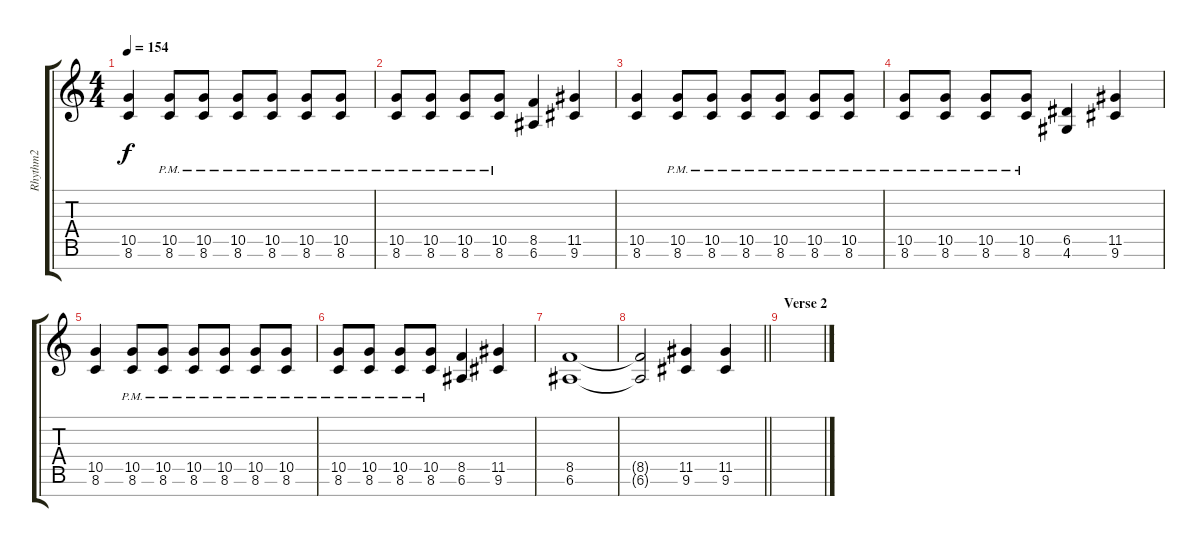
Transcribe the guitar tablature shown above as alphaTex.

\track ("Rhythm2" "Rhythm2") {instrument overdrivenguitar}
\staff {score tabs}
\tuning (E4 B3 G3 D3 A2 E2 B1) {hide}
\ts (4 4)
\tempo 154
\clef g2
\ks c
(10.5 8.6).4{dy f} (10.5{pm} 8.6{pm}).8 (10.5{pm} 8.6{pm}).8 (10.5{pm} 8.6{pm}).8 (10.5{pm} 8.6{pm}).8 (10.5{pm} 8.6{pm}).8 (10.5{pm} 8.6{pm}).8 |
(10.5{pm} 8.6{pm}).8 (10.5{pm} 8.6{pm}).8 (10.5{pm} 8.6{pm}).8 (10.5{pm} 8.6{pm}).8 (8.5 6.6).4 (11.5 9.6).4 |
(10.5 8.6).4 (10.5{pm} 8.6{pm}).8 (10.5{pm} 8.6{pm}).8 (10.5{pm} 8.6{pm}).8 (10.5{pm} 8.6{pm}).8 (10.5{pm} 8.6{pm}).8 (10.5{pm} 8.6{pm}).8 |
(10.5{pm} 8.6{pm}).8 (10.5{pm} 8.6{pm}).8 (10.5{pm} 8.6{pm}).8 (10.5{pm} 8.6{pm}).8 (6.5 4.6).4 (11.5 9.6).4 |
(10.5 8.6).4 (10.5{pm} 8.6{pm}).8 (10.5{pm} 8.6{pm}).8 (10.5{pm} 8.6{pm}).8 (10.5{pm} 8.6{pm}).8 (10.5{pm} 8.6{pm}).8 (10.5{pm} 8.6{pm}).8 |
(10.5{pm} 8.6{pm}).8 (10.5{pm} 8.6{pm}).8 (10.5{pm} 8.6{pm}).8 (10.5{pm} 8.6{pm}).8 (8.5 6.6).4 (11.5 9.6).4 |
(8.5 6.6).1 |
\barLineRight lightlight
(8.5{t} 6.6{t}).2 (11.5 9.6).4 (11.5 9.6).4 |
\section ("" "Verse 2")
